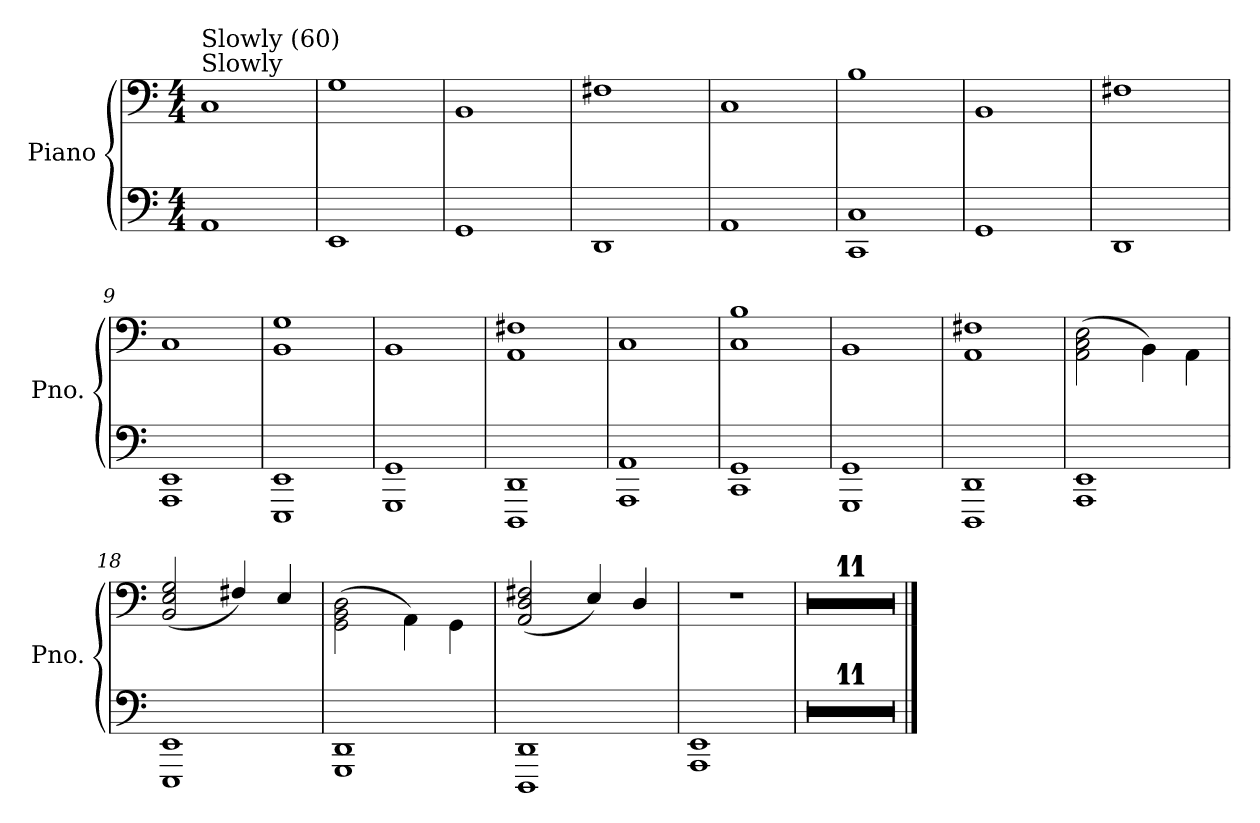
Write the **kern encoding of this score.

**kern	**kern
*part1	*part1
*staff2	*staff1
*I"Piano	*
*I'Pno.	*
*clefF4	*clefF4
*k[]	*k[]
*C:	*C:
*M4/4	*M4/4
=1	=1
!	!LO:TX:a:t=Slowly
!	!LO:TX:a:t=Slowly (60)
1AA	1C
=2	=2
1EE	1G
=3	=3
1GG	1BB
=4	=4
1DD	1F#X
=5	=5
1AA	1C
=6	=6
1CC 1C	1B
=7	=7
1GG	1BB
=8	=8
1DD	1F#X
!!LO:LB:g=z
=9	=9
1AAA 1EE	1C
=10	=10
1EEE 1EE	1BB 1G
=11	=11
1GGG 1GG	1BB
=12	=12
1DDD 1DD	1AA 1F#X
=13	=13
1AAA 1AA	1C
=14	=14
1CC 1GG	1C 1B
=15	=15
1GGG 1GG	1BB
=16	=16
1DDD 1DD	1AA 1F#X
!!LO:LB:g=z
=17	=17
1AAA 1EE	(2AA\ 2C\ 2E\
.	4BB\)
.	4AA\
=18	=18
1EEE 1EE	(2BB/ 2E/ 2G/
.	4F#X/)
.	4E/
=19	=19
1GGG 1DD	(2GG\ 2BB\ 2D\
.	4AA\)
.	4GG\
=20	=20
1DDD 1DD	(2AA/ 2D/ 2F#X/
.	4E/)
.	4D/
=21	=21
1AAA 1EE	1r
!!LO:LB:g=z
=22	=22
1r	1r
=23	=23
1r	1r
=24	=24
1r	1r
=25	=25
1r	1r
=26	=26
1r	1r
=27	=27
1r	1r
=28	=28
1r	1r
=29	=29
1r	1r
=30	=30
1r	1r
=31	=31
1r	1r
=32	=32
1r	1r
==	==
*-	*-
